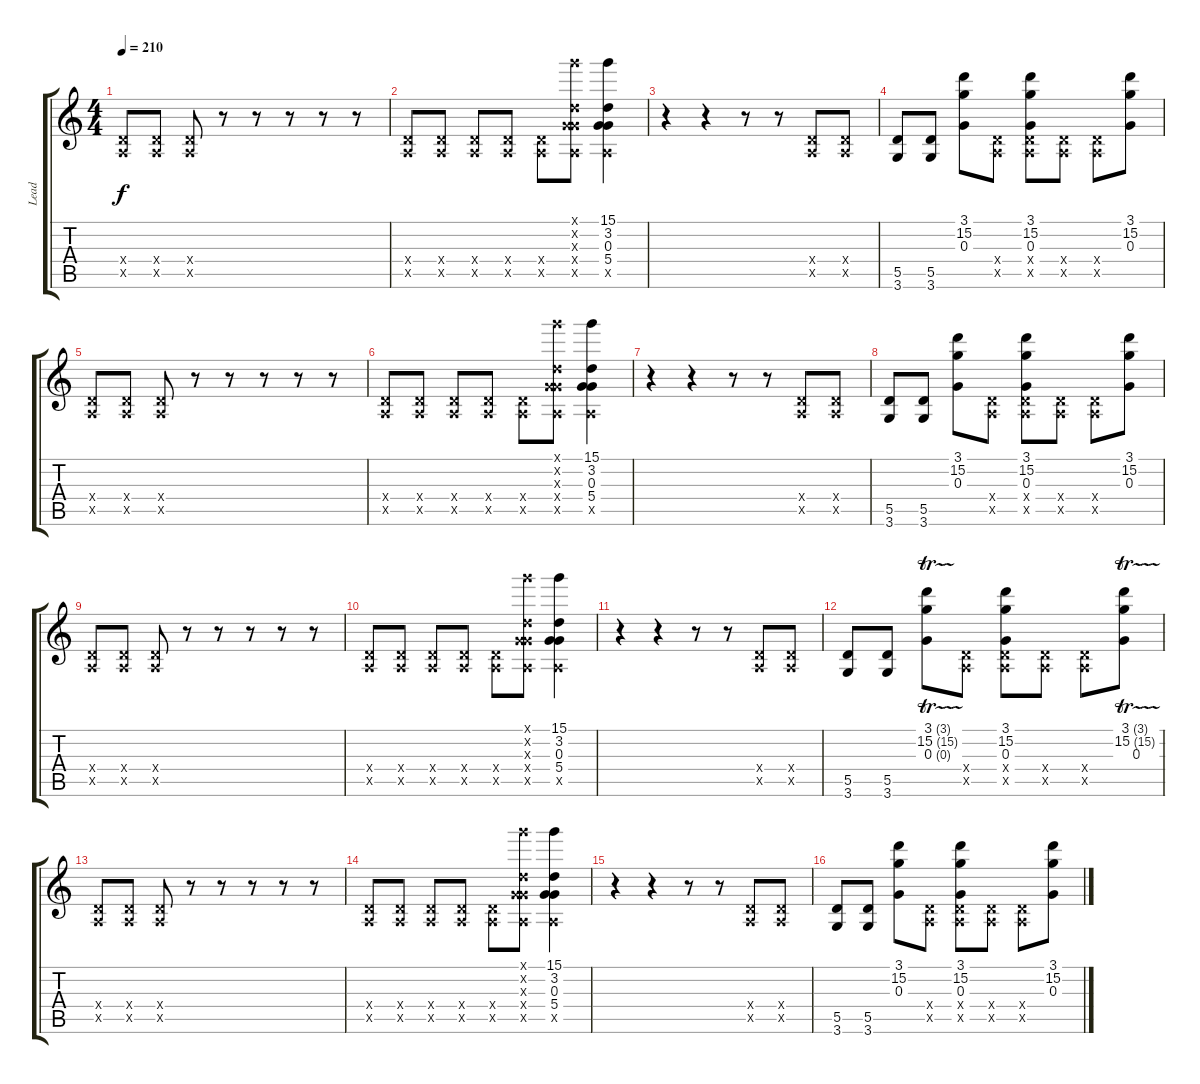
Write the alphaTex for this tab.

\track ("Lead" "Lead") {instrument overdrivenguitar}
\staff {score tabs}
\tuning (E4 B3 G3 D3 A2 E2) {hide}
\ts (4 4)
\tempo 210
\clef g2
\ks c
(0.4{x} 0.5{x}).8{dy f} (0.4{x} 0.5{x}).8 (0.4{x} 0.5{x}).8 r.8 r.8 r.8 r.8 r.8 |
(0.4{x} 0.5{x}).8 (0.4{x} 0.5{x}).8 (0.4{x} 0.5{x}).8 (0.4{x} 0.5{x}).8 (0.4{x} 0.5{x}).8 (15.1{x} 3.2{x} 0.3{x} 5.4{x} 0.5{x}).8 (15.1 3.2 0.3 5.4 0.5{x}).4 |
r.4 r.4 r.8 r.8 (0.4{x} 0.5{x}).8 (0.4{x} 0.5{x}).8 |
(5.5 3.6).8 (5.5 3.6).8 (3.1 15.2 0.3).8 (0.4{x} 0.5{x}).8 (3.1 15.2 0.3 0.4{x} 0.5{x}).8 (0.4{x} 0.5{x}).8 (0.4{x} 0.5{x}).8 (3.1 15.2 0.3).8 |
(0.4{x} 0.5{x}).8 (0.4{x} 0.5{x}).8 (0.4{x} 0.5{x}).8 r.8 r.8 r.8 r.8 r.8 |
(0.4{x} 0.5{x}).8 (0.4{x} 0.5{x}).8 (0.4{x} 0.5{x}).8 (0.4{x} 0.5{x}).8 (0.4{x} 0.5{x}).8 (15.1{x} 3.2{x} 0.3{x} 5.4{x} 0.5{x}).8 (15.1 3.2 0.3 5.4 0.5{x}).4 |
r.4 r.4 r.8 r.8 (0.4{x} 0.5{x}).8 (0.4{x} 0.5{x}).8 |
(5.5 3.6).8 (5.5 3.6).8 (3.1 15.2 0.3).8 (0.4{x} 0.5{x}).8 (3.1 15.2 0.3 0.4{x} 0.5{x}).8 (0.4{x} 0.5{x}).8 (0.4{x} 0.5{x}).8 (3.1 15.2 0.3).8 |
(0.4{x} 0.5{x}).8 (0.4{x} 0.5{x}).8 (0.4{x} 0.5{x}).8 r.8 r.8 r.8 r.8 r.8 |
(0.4{x} 0.5{x}).8 (0.4{x} 0.5{x}).8 (0.4{x} 0.5{x}).8 (0.4{x} 0.5{x}).8 (0.4{x} 0.5{x}).8 (15.1{x} 3.2{x} 0.3{x} 5.4{x} 0.5{x}).8 (15.1 3.2 0.3 5.4 0.5{x}).4 |
r.4 r.4 r.8 r.8 (0.4{x} 0.5{x}).8 (0.4{x} 0.5{x}).8 |
(5.5 3.6).8 (5.5 3.6).8 (3.1{tr (3 64)} 15.2{tr (15 64)} 0.3{tr (0 64)}).8 (0.4{x} 0.5{x}).8 (3.1 15.2 0.3 0.4{x} 0.5{x}).8 (0.4{x} 0.5{x}).8 (0.4{x} 0.5{x}).8 (3.1{tr (3 64)} 15.2{tr (15 64)} 0.3).8 |
(0.4{x} 0.5{x}).8 (0.4{x} 0.5{x}).8 (0.4{x} 0.5{x}).8 r.8 r.8 r.8 r.8 r.8 |
(0.4{x} 0.5{x}).8 (0.4{x} 0.5{x}).8 (0.4{x} 0.5{x}).8 (0.4{x} 0.5{x}).8 (0.4{x} 0.5{x}).8 (15.1{x} 3.2{x} 0.3{x} 5.4{x} 0.5{x}).8 (15.1 3.2 0.3 5.4 0.5{x}).4 |
r.4 r.4 r.8 r.8 (0.4{x} 0.5{x}).8 (0.4{x} 0.5{x}).8 |
(5.5 3.6).8 (5.5 3.6).8 (3.1 15.2 0.3).8 (0.4{x} 0.5{x}).8 (3.1 15.2 0.3 0.4{x} 0.5{x}).8 (0.4{x} 0.5{x}).8 (0.4{x} 0.5{x}).8 (3.1 15.2 0.3).8
